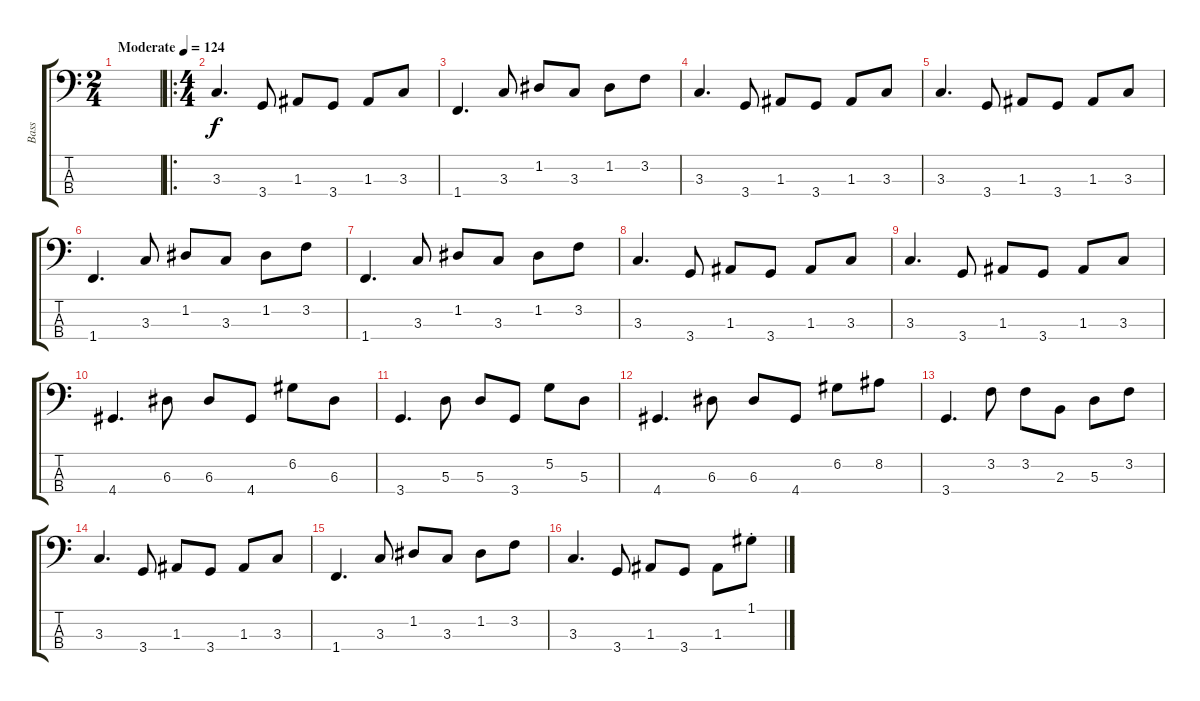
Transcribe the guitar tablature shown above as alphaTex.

\track ("Bass" "Bass") {instrument electricbassfinger}
\staff {score tabs}
\tuning (G2 D2 A1 E1) {hide}
\ts (2 4)
\tempo (124 "Moderate")
\clef f4
\ks c
|
\ro
\ts (4 4)
3.3.4{d} 3.4.8 1.3.8 3.4.8 1.3.8 3.3.8 |
1.4.4{d} 3.3.8 1.2.8 3.3.8 1.2.8 3.2.8 |
3.3.4{d} 3.4.8 1.3.8 3.4.8 1.3.8 3.3.8 |
3.3.4{d} 3.4.8 1.3.8 3.4.8 1.3.8 3.3.8 |
1.4.4{d} 3.3.8 1.2.8 3.3.8 1.2.8 3.2.8 |
1.4.4{d} 3.3.8 1.2.8 3.3.8 1.2.8 3.2.8 |
3.3.4{d} 3.4.8 1.3.8 3.4.8 1.3.8 3.3.8 |
3.3.4{d} 3.4.8 1.3.8 3.4.8 1.3.8 3.3.8 |
4.4.4{d} 6.3.8 6.3.8 4.4.8 6.2.8 6.3.8 |
3.4.4{d} 5.3.8 5.3.8 3.4.8 5.2.8 5.3.8 |
4.4.4{d} 6.3.8 6.3.8 4.4.8 6.2.8 8.2.8 |
3.4.4{d} 3.2.8 3.2.8 2.3.8 5.3.8 3.2.8 |
3.3.4{d} 3.4.8 1.3.8 3.4.8 1.3.8 3.3.8 |
1.4.4{d} 3.3.8 1.2.8 3.3.8 1.2.8 3.2.8 |
3.3.4{d} 3.4.8 1.3.8 3.4.8 1.3.8 1.1{st}.8
